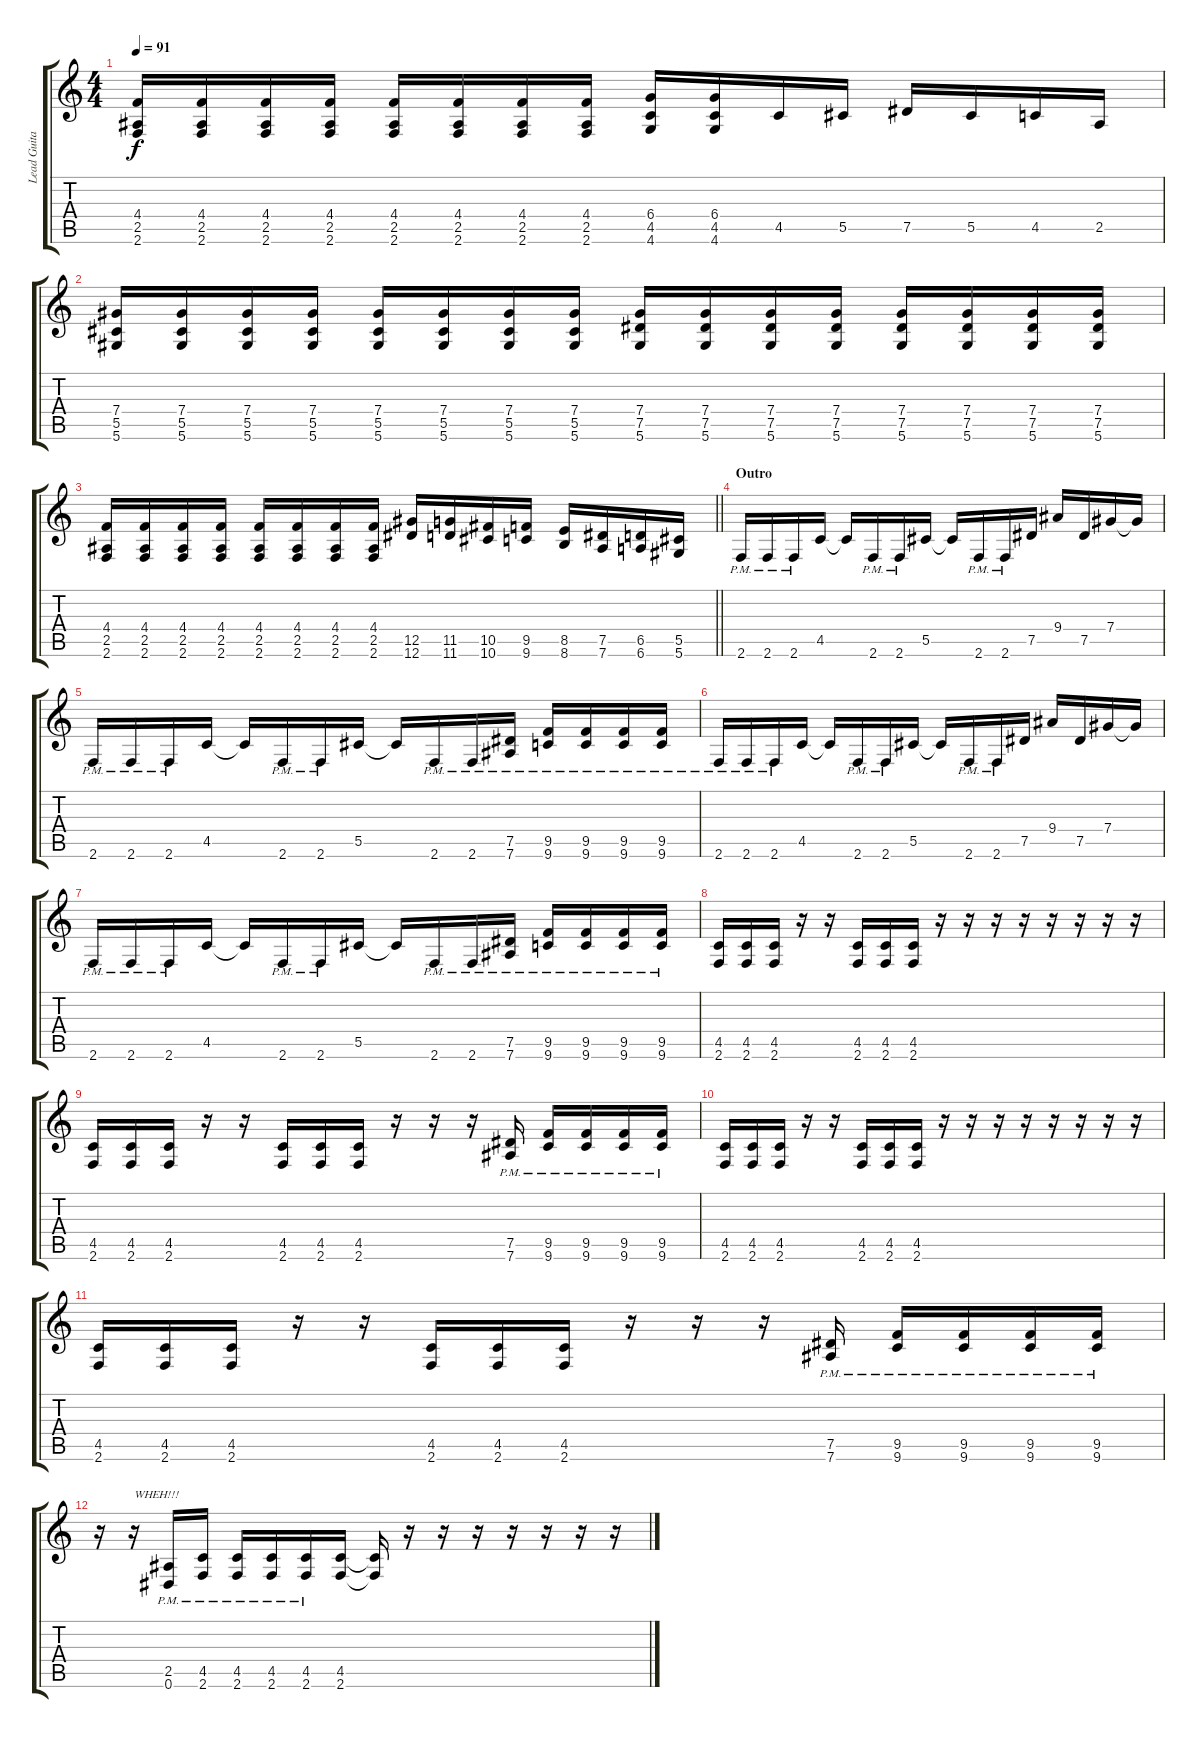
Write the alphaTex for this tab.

\track ("Lead Guitar" "Lead Guita") {instrument electricguitarclean}
\staff {score tabs}
\tuning (Eb4 Bb3 Gb3 Db3 Ab2 Eb2) {hide}
\ts (4 4)
\tempo 91
\clef g2
\ks c
(4.4 2.5 2.6).16{dy f} (4.4 2.5 2.6).16 (4.4 2.5 2.6).16 (4.4 2.5 2.6).16 (4.4 2.5 2.6).16 (4.4 2.5 2.6).16 (4.4 2.5 2.6).16 (4.4 2.5 2.6).16 (6.4 4.5 4.6).16 (6.4 4.5 4.6).16 4.5.16 5.5.16 7.5.16 5.5.16 4.5.16 2.5.16 |
(7.4 5.5 5.6).16 (7.4 5.5 5.6).16 (7.4 5.5 5.6).16 (7.4 5.5 5.6).16 (7.4 5.5 5.6).16 (7.4 5.5 5.6).16 (7.4 5.5 5.6).16 (7.4 5.5 5.6).16 (7.4 7.5 5.6).16 (7.4 7.5 5.6).16 (7.4 7.5 5.6).16 (7.4 7.5 5.6).16 (7.4 7.5 5.6).16 (7.4 7.5 5.6).16 (7.4 7.5 5.6).16 (7.4 7.5 5.6).16 |
\barLineRight lightlight
(4.4 2.5 2.6).16 (4.4 2.5 2.6).16 (4.4 2.5 2.6).16 (4.4 2.5 2.6).16 (4.4 2.5 2.6).16 (4.4 2.5 2.6).16 (4.4 2.5 2.6).16 (4.4 2.5 2.6).16 (12.5 12.6).16{volume 11 instrument guitarfretnoise} (11.5 11.6).16 (10.5 10.6).16 (9.5 9.6).16 (8.5 8.6).16 (7.5 7.6).16 (6.5 6.6).16 (5.5 5.6).16 |
\section ("" "Outro")
2.6{pm}.16{volume 16 instrument distortionguitar} 2.6{pm}.16 2.6{pm}.16 4.5.16 4.5{t}.16 2.6{pm}.16 2.6{pm}.16 5.5.16 5.5{t}.16 2.6{pm}.16 2.6{pm}.16 7.5.16 9.4.16 7.5.16 7.4.16 7.4{t}.16 |
2.6{pm}.16 2.6{pm}.16 2.6{pm}.16 4.5.16 4.5{t}.16 2.6{pm}.16 2.6{pm}.16 5.5.16 5.5{t}.16 2.6{pm}.16 2.6{pm}.16 (7.5{pm} 7.6{pm}).16 (9.5{pm} 9.6{pm}).16 (9.5{pm} 9.6{pm}).16 (9.5{pm} 9.6{pm}).16 (9.5{pm} 9.6{pm}).16 |
2.6{pm}.16 2.6{pm}.16 2.6{pm}.16 4.5.16 4.5{t}.16 2.6{pm}.16 2.6{pm}.16 5.5.16 5.5{t}.16 2.6{pm}.16 2.6{pm}.16 7.5.16 9.4.16 7.5.16 7.4.16 7.4{t}.16 |
2.6{pm}.16 2.6{pm}.16 2.6{pm}.16 4.5.16 4.5{t}.16 2.6{pm}.16 2.6{pm}.16 5.5.16 5.5{t}.16 2.6{pm}.16 2.6{pm}.16 (7.5{pm} 7.6{pm}).16 (9.5{pm} 9.6{pm}).16 (9.5{pm} 9.6{pm}).16 (9.5{pm} 9.6{pm}).16 (9.5{pm} 9.6{pm}).16 |
(4.5 2.6).16 (4.5 2.6).16 (4.5 2.6).16 r.16 r.16 (4.5 2.6).16 (4.5 2.6).16 (4.5 2.6).16 r.16 r.16 r.16 r.16 r.16 r.16 r.16 r.16 |
(4.5 2.6).16 (4.5 2.6).16 (4.5 2.6).16 r.16 r.16 (4.5 2.6).16 (4.5 2.6).16 (4.5 2.6).16 r.16 r.16 r.16 (7.5 7.6{pm}).16 (9.5{pm} 9.6{pm}).16 (9.5{pm} 9.6{pm}).16 (9.5{pm} 9.6{pm}).16 (9.5{pm} 9.6{pm}).16 |
(4.5 2.6).16 (4.5 2.6).16 (4.5 2.6).16 r.16 r.16 (4.5 2.6).16 (4.5 2.6).16 (4.5 2.6).16 r.16 r.16 r.16 r.16 r.16 r.16 r.16 r.16 |
(4.5 2.6).16 (4.5 2.6).16 (4.5 2.6).16 r.16 r.16 (4.5 2.6).16 (4.5 2.6).16 (4.5 2.6).16 r.16 r.16 r.16 (7.5 7.6{pm}).16 (9.5{pm} 9.6{pm}).16 (9.5{pm} 9.6{pm}).16 (9.5{pm} 9.6{pm}).16 (9.5{pm} 9.6{pm}).16 |
r.16 r.16{txt "WHEH!!!"} (2.5{pm} 0.6{pm}).16 (4.5{pm} 2.6{pm}).16 (4.5{pm} 2.6{pm}).16 (4.5{pm} 2.6{pm}).16 (4.5{pm} 2.6{pm}).16 (4.5 2.6).16 (4.5{t} 2.6{t}).16 r.16 r.16 r.16 r.16 r.16 r.16 r.16
